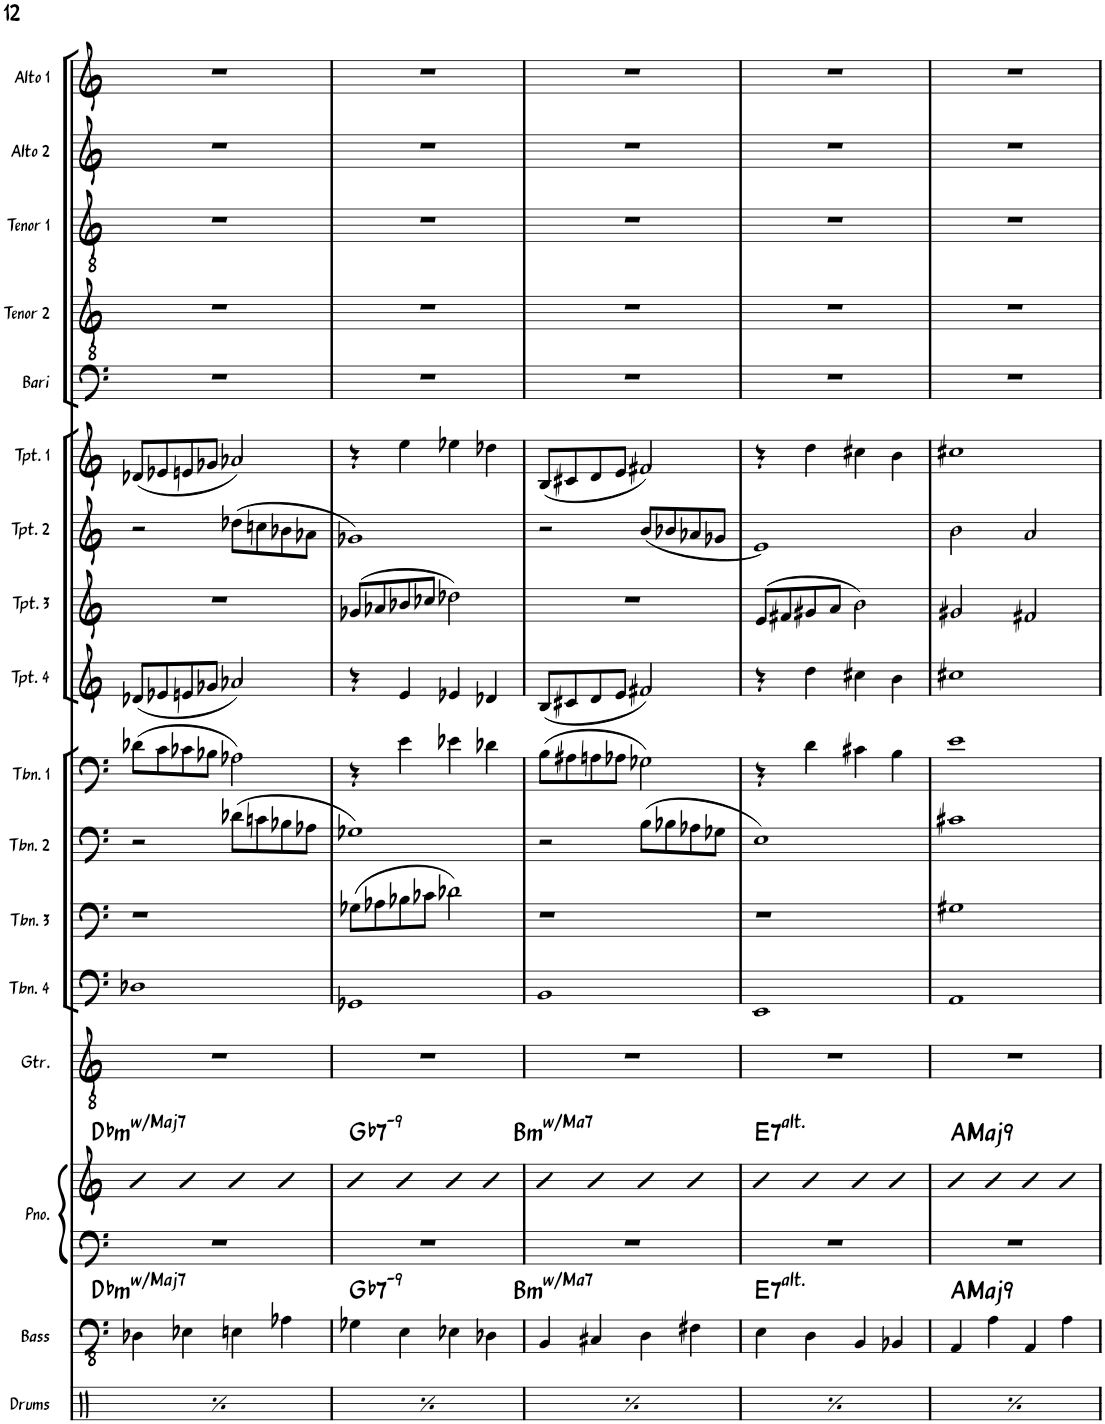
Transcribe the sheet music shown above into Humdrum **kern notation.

**kern	**kern	**harte	**kern	**kern	**harte	**kern	**kern	**kern	**kern	**kern	**kern	**kern	**kern	**kern	**kern	**kern	**kern	**kern	**kern
*part17	*part16	*part16	*part15	*part15	*part15	*part14	*part13	*part12	*part11	*part10	*part9	*part8	*part7	*part6	*part5	*part4	*part3	*part2	*part1
*staff18	*staff17	*	*staff16	*staff15	*	*staff14	*staff13	*staff12	*staff11	*staff10	*staff9	*staff8	*staff7	*staff6	*staff5	*staff4	*staff3	*staff2	*staff1
*I"Drums	*I"Bass	*	*I"Piano	*	*	*I"Guitar	*I"Trombone 4	*I"Trombone 3	*I"Trombone 2	*I"Trombone 1	*I"Trumpet 4	*I"Trumpet 3	*I"Trumpet 2	*I"Trumpet 1	*I"Bari Sax	*I"Tenor Sax 2	*I"Tenor Sax 1	*I"Alto Sax 2	*I"Alto Sax 1
*I'Drums	*I'Bass	*	*I'Pno.	*	*	*I'Gtr.	*I'Tbn. 4	*I'Tbn. 3	*I'Tbn. 2	*I'Tbn. 1	*I'Tpt. 4	*I'Tpt. 3	*I'Tpt. 2	*I'Tpt. 1	*I'Bari	*I'Tenor 2	*I'Tenor 1	*I'Alto 2	*I'Alto 1
!!LO:PB:g=z
*clefX	*clefFv4	*	*clefF4	*clefG2	*	*clefGv2	*clefF4	*clefF4	*clefF4	*clefF4	*clefG2	*clefG2	*clefG2	*clefG2	*clefF4	*clefGv2	*clefGv2	*clefG2	*clefG2
*	*	*	*	*	*	*	*	*	*	*	*Trd1c2	*Trd1c2	*Trd1c2	*Trd1c2	*Trd12c21	*Trd8c14	*Trd8c14	*Trd5c9	*Trd5c9
*k[]	*k[]	*	*k[]	*k[]	*	*k[]	*k[]	*k[]	*k[]	*k[]	*k[]	*k[]	*k[]	*k[]	*k[]	*k[]	*k[]	*k[]	*k[]
*M4/4	*M4/4	*	*M4/4	*M4/4	*	*M4/4	*M4/4	*M4/4	*M4/4	*M4/4	*M4/4	*M4/4	*M4/4	*M4/4	*M4/4	*M4/4	*M4/4	*M4/4	*M4/4
=49	=49	=49	=49	=49	=49	=49	=49	=49	=49	=49	=49	=49	=49	=49	=49	=49	=49	=49	=49
!	!	!LO:H:kt=mMaj7	!	!	!LO:H:kt=mMaj7	!	!	!	!	!	!	!	!	!	!	!	!	!	!
4Rdd/	4DD-X\	Db:minmaj7	1r	4b	Db:minmaj7	1r	1D-X	1r	2r	(8d-X\L	(8d-X/L	1r	2r	(8d-X/L	1r	1r	1r	1r	1r
.	.	.	.	.	.	.	.	.	.	8c\	8e-X/	.	.	8e-X/	.	.	.	.	.
4Rdd/	4EE-X\	.	.	4b	.	.	.	.	.	8c-X\	8en/	.	.	8en/	.	.	.	.	.
.	.	.	.	.	.	.	.	.	.	8B-X\J	8g-X/J	.	.	8g-X/J	.	.	.	.	.
4Rdd/	4EEn\	.	.	4b	.	.	.	.	(8d-X\L	2A-X\)	2a-X/)	.	(8dd-X\L	2a-X/)	.	.	.	.	.
.	.	.	.	.	.	.	.	.	8cn\	.	.	.	8ccn\	.	.	.	.	.	.
4Rdd/	4AA-X\	.	.	4b	.	.	.	.	8B-X\	.	.	.	8b-X\	.	.	.	.	.	.
.	.	.	.	.	.	.	.	.	8A-X\J	.	.	.	8a-X\J	.	.	.	.	.	.
=50	=50	=50	=50	=50	=50	=50	=50	=50	=50	=50	=50	=50	=50	=50	=50	=50	=50	=50	=50
!	!	!LO:H:kt=7	!	!	!LO:H:kt=7	!	!	!	!	!	!	!	!	!	!	!	!	!	!
4Rdd/	4GG-X\	Gb:7(b9)	1r	4bn	Gb:7(b9)	1r	1GG-X	(8G-X\L	1G-X)	4r	4r	(8g-X/L	1g-X)	4r	1r	1r	1r	1r	1r
.	.	.	.	.	.	.	.	8A-X\	.	.	.	8a-X/	.	.	.	.	.	.	.
4Rdd/	4EE\	.	.	4b	.	.	.	8B-X\	.	4e\	4e/	8b-X/	.	4ee\	.	.	.	.	.
.	.	.	.	.	.	.	.	8c-X\J	.	.	.	8cc-X/J	.	.	.	.	.	.	.
4Rdd/	4EE-X\	.	.	4b	.	.	.	2d-X\)	.	4e-X\	4e-X/	2dd-X\)	.	4ee-X\	.	.	.	.	.
4Rdd/	4DD-X\	.	.	4b	.	.	.	.	.	4d-X\	4d-X/	.	.	4dd-X\	.	.	.	.	.
=51	=51	=51	=51	=51	=51	=51	=51	=51	=51	=51	=51	=51	=51	=51	=51	=51	=51	=51	=51
!	!	!LO:H:kt=mMa7	!	!	!LO:H:kt=mMa7	!	!	!	!	!	!	!	!	!	!	!	!	!	!
4Rdd/	4BBB/	B:minmaj7	1r	4b	B:minmaj7	1r	1BB	1r	2r	(8B\L	(8B/L	1r	2r	(8B/L	1r	1r	1r	1r	1r
.	.	.	.	.	.	.	.	.	.	8A#X\	8c#X/	.	.	8c#X/	.	.	.	.	.
4Rdd/	4CC#X/	.	.	4b	.	.	.	.	.	8An\	8d/	.	.	8d/	.	.	.	.	.
.	.	.	.	.	.	.	.	.	.	8A-X\J	8e/J	.	.	8e/J	.	.	.	.	.
4Rdd/	4DD\	.	.	4b	.	.	.	.	(8B\L	2G-X\)	2f#X/)	.	(8b/L	2f#X/)	.	.	.	.	.
.	.	.	.	.	.	.	.	.	8B-X\	.	.	.	8b-X/	.	.	.	.	.	.
4Rdd/	4FF#X\	.	.	4b	.	.	.	.	8A-X\	.	.	.	8a-X/	.	.	.	.	.	.
.	.	.	.	.	.	.	.	.	8G-X\J	.	.	.	8g-X/J	.	.	.	.	.	.
=52	=52	=52	=52	=52	=52	=52	=52	=52	=52	=52	=52	=52	=52	=52	=52	=52	=52	=52	=52
!	!	!LO:H:kt=7	!	!	!LO:H:kt=7	!	!	!	!	!	!	!	!	!	!	!	!	!	!
4Rdd/	4EE\	E:7	1r	4b	E:7	1r	1EE	1r	1E)	4r	4r	(8e/L	1e)	4r	1r	1r	1r	1r	1r
.	.	.	.	.	.	.	.	.	.	.	.	8f#X/	.	.	.	.	.	.	.
4Rdd/	4DD\	.	.	4b	.	.	.	.	.	4d\	4dd\	8g#X/	.	4dd\	.	.	.	.	.
.	.	.	.	.	.	.	.	.	.	.	.	8a/J	.	.	.	.	.	.	.
4Rdd/	4BBB/	.	.	4b	.	.	.	.	.	4c#X\	4cc#X\	2b\)	.	4cc#X\	.	.	.	.	.
4Rdd/	4BBB-X/	.	.	4b	.	.	.	.	.	4B\	4b\	.	.	4b\	.	.	.	.	.
=53	=53	=53	=53	=53	=53	=53	=53	=53	=53	=53	=53	=53	=53	=53	=53	=53	=53	=53	=53
!	!	!LO:H:kt=Maj9	!	!	!LO:H:kt=Maj9	!	!	!	!	!	!	!	!	!	!	!	!	!	!
4Rdd/	4AAA/	A:maj9	1r	4b	A:maj9	1r	1AA	1G#X	1c#X	1e	1cc#X	2g#X/	2b\	1cc#X	1r	1r	1r	1r	1r
4Rdd/	4AA\	.	.	4b	.	.	.	.	.	.	.	.	.	.	.	.	.	.	.
4Rdd/	4AAA/	.	.	4b	.	.	.	.	.	.	.	2f#X/	2a/	.	.	.	.	.	.
4Rdd/	4AA\	.	.	4b	.	.	.	.	.	.	.	.	.	.	.	.	.	.	.
=	=	=	=	=	=	=	=	=	=	=	=	=	=	=	=	=	=	=	=
*-	*-	*-	*-	*-	*-	*-	*-	*-	*-	*-	*-	*-	*-	*-	*-	*-	*-	*-	*-
